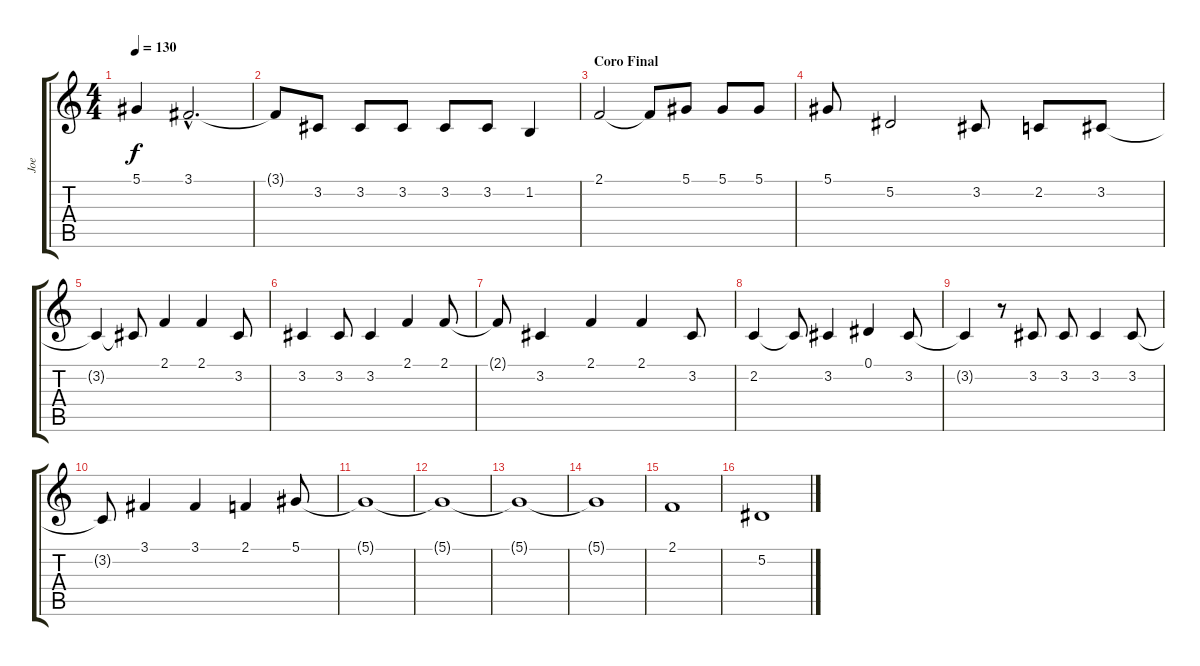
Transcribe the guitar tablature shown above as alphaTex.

\track ("Joe" "Joe") {instrument sopranosax}
\staff {score tabs}
\tuning (Eb4 Bb3 Gb3 Db3 Ab2 Eb2) {hide}
\ts (4 4)
\tempo 130
\clef g2
\ks c
5.1.4{dy f} 3.1{hac}.2{d} |
3.1{t}.8 3.2.8 3.2.8 3.2.8 3.2.8 3.2.8 1.2.4 |
\section ("" "Coro Final")
2.1.2 2.1{t}.8 5.1.8 5.1.8 5.1.8 |
5.1.8 5.2.2 3.2.8 2.2.8 3.2.8 |
3.2{t}.4 3.2{t}.8 2.1.4 2.1.4 3.2.8 |
3.2.4 3.2.8 3.2.4 2.1.4 2.1.8 |
2.1{t}.8 3.2.4 2.1.4 2.1.4 3.2.8 |
2.2.4 2.2{t}.8 3.2.4 0.1.4 3.2.8 |
3.2{t}.4 r.8 3.2.8 3.2.8 3.2.4 3.2.8 |
3.2{t}.8 3.1.4 3.1.4 2.1.4 5.1.8 |
5.1{t}.1 |
5.1{t}.1 |
5.1{t}.1 |
5.1{t}.1 |
2.1.1 |
5.2.1
